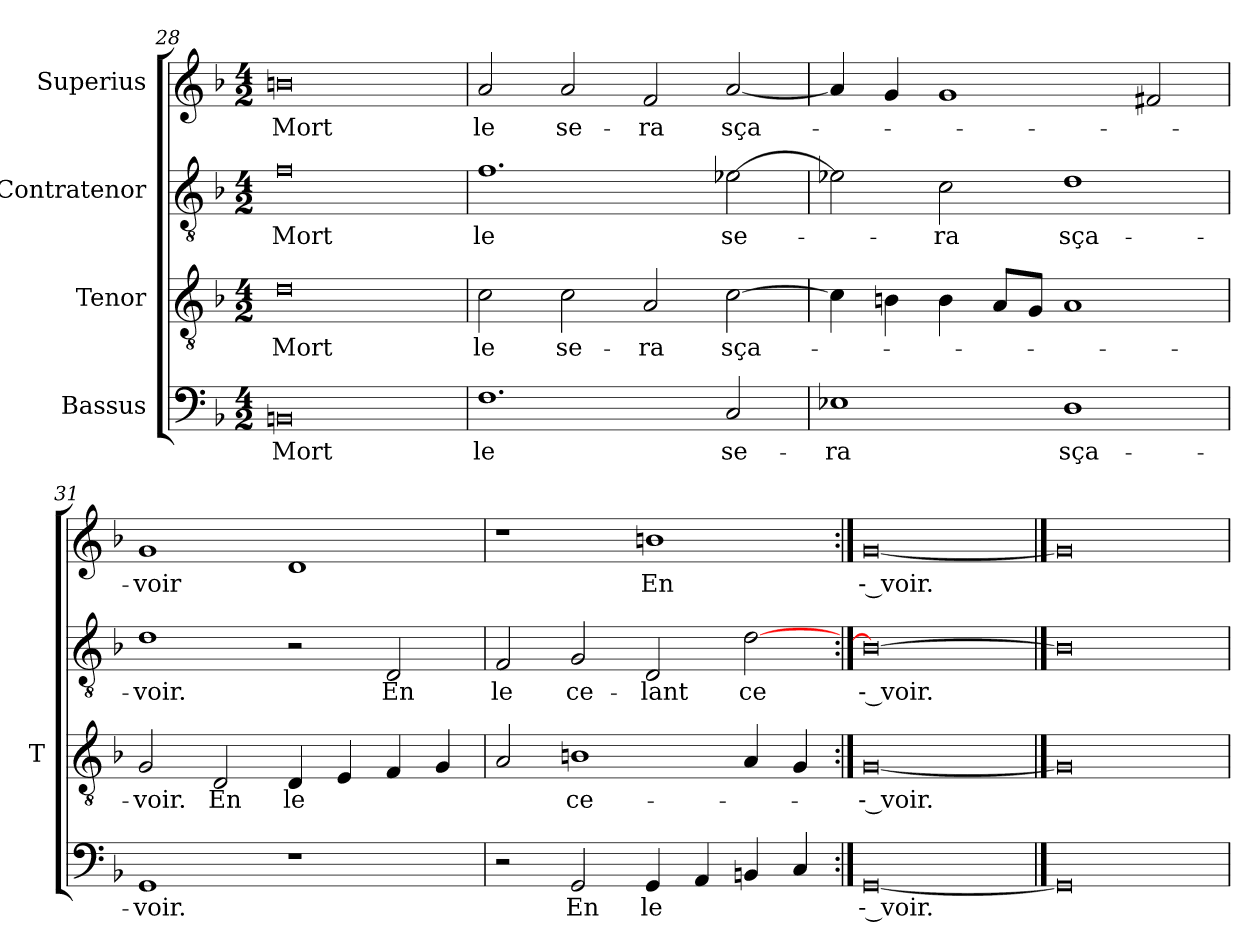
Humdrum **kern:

**kern	**text	**kern	**text	**kern	**text	**kern	**text
*part4	*part4	*part3	*part3	*part2	*part2	*part1	*part1
*staff4	*staff4	*staff3	*staff3	*staff2	*staff2	*staff1	*staff1
*I"Bassus	*	*I"Tenor	*	*I"Contratenor	*	*I"Superius	*
*	*	*I'T	*	*	*	*	*
*clefF4	*	*clefGv2	*	*clefGv2	*	*clefG2	*
*k[b-]	*	*k[b-]	*	*k[b-]	*	*k[b-]	*
*M4/2	*	*M4/2	*	*M4/2	*	*M4/2	*
=28	=28	=28	=28	=28	=28	=28	=28
0BB	-Mort	0d	-Mort	0f	-Mort	0b	-Mort
=29	=29	=29	=29	=29	=29	=29	=29
1.F	-le	2c	-le	1.f	-le	2a	-le
.	.	2c	se-	.	.	2a	se-
.	.	2A	-ra	.	.	2f	-ra
2C	se-	[2c	sça-	[2e-X	se-	[2a	sça-
=30	=30	=30	=30	=30	=30	=30	=30
1E-X	-ra	4c]	.	2e-X]	.	4a]	.
.	.	4Bn	.	.	.	4g	.
.	.	4B	.	2c	-ra	1g	.
.	.	8AL	.	.	.	.	.
.	.	8GJ	.	.	.	.	.
1D	sça-	1A	.	1d	sça-	.	.
.	.	.	.	.	.	2f#X	.
=31	=31	=31	=31	=31	=31	=31	=31
1GG	-voir.	2G	-voir.	1d	-voir.	1g	-voir
.	.	2D	-En	.	.	.	.
1r	.	4D	-le	2r	.	1d	.
.	.	4E	.	.	.	.	.
.	.	4F	.	2D	-En	.	.
.	.	4G	.	.	.	.	.
=32	=32	=32	=32	=32	=32	=32	=32
2r	.	2A	.	2F	-le	1r	.
2GG	-En	1Bn	ce-	2G	ce-	.	.
4GG	-le	.	.	2D	-lant	1b	-En
4AA	.	.	.	.	.	.	.
4BB	.	4A	.	[2d	-ce	.	.
4C	.	4G	.	.	.	.	.
=33:|!	=33:|!	=33:|!	=33:|!	=33:|!	=33:|!	=33:|!	=33:|!
[0GG	-- voir.	[0G	-- voir.	0B_	-- voir.	[0g	-- voir.
==34	==34	==34	==34	==34	==34	==34	==34
0GG]	.	0G]	.	0B]	.	0g]	.
=	=	=	=	=	=	=	=
*-	*-	*-	*-	*-	*-	*-	*-
